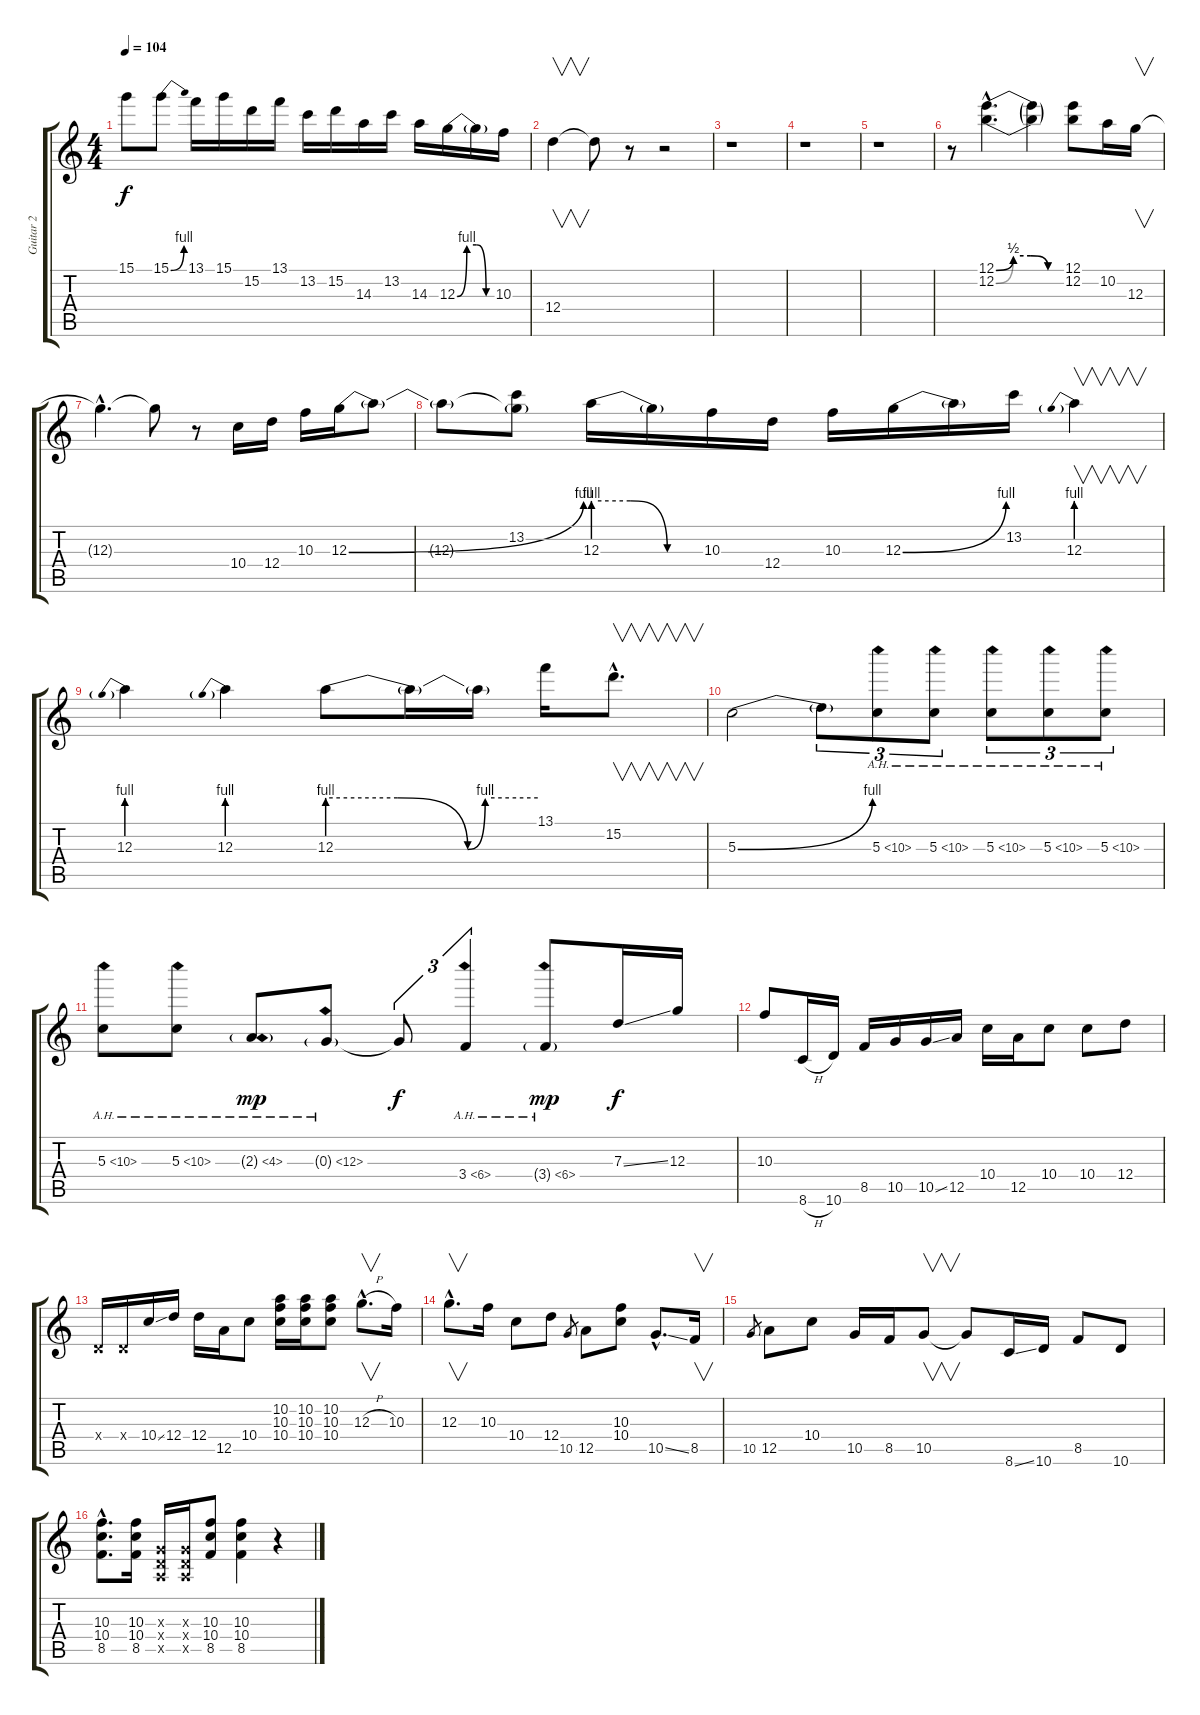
\track ("Guitar 2" "Guitar 2") {instrument distortionguitar}
\staff {score tabs}
\tuning (E4 B3 G3 D3 A2 E2) {hide}
\ts (4 4)
\tempo 104
\clef g2
\ks c
15.1{t}.8{dy f} 15.1{be (bend 0 0 60 4)}.8 13.1.16 15.1.16 15.2.16 13.1.16 13.2.16 15.2.16 14.3.16 13.2.16 14.3.16 12.3{be (custom 0 0 15 4 30 4 45 0 60 0)}.16 12.3{t}.16 10.3.16 |
12.4.4{v} 12.4{t}.8 r.8 r.2 |
r.1 |
r.1 |
r.1 |
r.8 (12.1{be (custom 0 0 15 2 30 2 45 0 60 0) hac} 12.2{be (custom 0 0 15 2 30 2 45 0 60 0) hac}).4{d} (12.1{t} 12.2{t}).4 (12.1 12.2).8 10.2.16 12.3.16{v} |
12.3{hac t}.4{d} 12.3{t}.8 r.8 10.4.16 12.4.16 10.3.16 12.3{be (bend 0 0 60 4)}.16 12.3{t}.8 |
12.3{t}.8 (13.2 12.3{t}).8 12.3{be (custom 0 4 20 4 40 0 60 0)}.16 12.3{t}.16 10.3.16 12.4.16 10.3.16 12.3{be (bend 0 0 60 4)}.16 12.3{t}.16 13.2.16 12.3{be (prebend 0 4 60 4)}.4{v} |
12.3{be (prebend 0 4 60 4)}.4 12.3{be (prebend 0 4 60 4)}.4 12.3{be (custom 0 4 20 4 40 0 45 4 60 4)}.8 12.3{t}.16 12.3{t}.16 13.1.16 15.2{hac}.8{v d} |
5.3{be (bend 0 0 60 4)}.2 5.3{t}.8{tu (3 2)} 5.3{ah 5}.8{tu (3 2)} 5.3{ah 5}.8{tu (3 2)} 5.3{ah 5}.8{tu (3 2)} 5.3{ah 5}.8{tu (3 2)} 5.3{ah 5}.8{tu (3 2)} |
5.3{ah 5}.8 5.3{ah 5}.8 2.3{ah 2 g}.8{dy mp} 0.3{ah 12 g}.8 0.3{t}.8{tu (3 2) dy f} 3.4{ah 3}.4{tu (3 2)} 3.4{ah 3 g}.8{dy mp} 7.3{ss}.16{dy f} 12.3.16 |
10.3.8 8.6{h}.16 10.6.16 8.5.16 10.5.16 10.5{ss}.16 12.5.16 10.4.16 12.5.16 10.4.8 10.4.8 12.4.8 |
0.4{x}.16 0.4{x}.16 10.4{ss}.16 12.4.16 12.4.16 12.5.16 10.4.8 (10.2 10.3 10.4).16 (10.2 10.3 10.4).16 (10.2 10.3 10.4).8 12.3{h hac}.8{v d} 10.3.16 |
12.3{hac}.8{v d} 10.3.16 10.4.8 12.4.8 10.5.8{gr} 12.5.8 (10.3 10.4).8 10.5{ss hac}.8{d} 8.5.16{v} |
10.5.8{gr} 12.5.8 10.4.8 10.5.16 8.5.16 10.5.8{v} 10.5{t}.8 8.6{ss}.16 10.6.16 8.5.8 10.6.8 |
(10.3{hac} 10.4{hac} 8.5{hac}).8{d} (10.3 10.4 8.5).16 (0.3{x} 0.4{x} 0.5{x}).16 (0.3{x} 0.4{x} 0.5{x}).16 (10.3 10.4 8.5).8 (10.3{ss} 10.4{ss} 8.5{ss}).4 r.4
